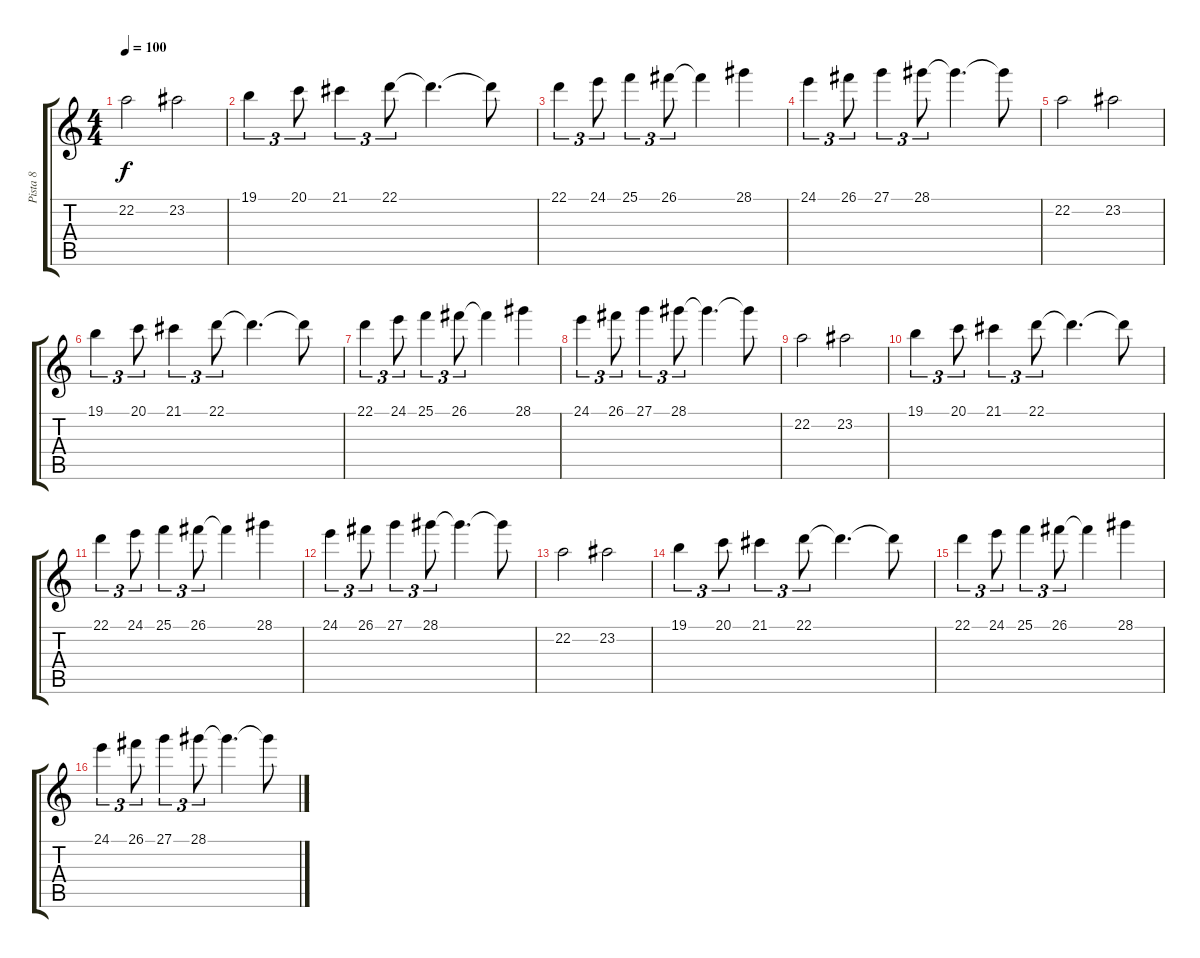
\track ("Pista 8" "Pista 8") {instrument drawbarorgan}
\staff {score tabs}
\tuning (E4 B3 G3 D3 A2 E2) {hide}
\ts (4 4)
\tempo 100
\clef g2
\ks c
22.2.2{dy f volume 12 balance 6 instrument rockorgan} 23.2.2 |
19.1.4{tu (3 2)} 20.1.8{tu (3 2)} 21.1.4{tu (3 2)} 22.1.8{tu (3 2)} 22.1{t}.4{d} 22.1{t}.8 |
22.1.4{tu (3 2)} 24.1.8{tu (3 2)} 25.1.4{tu (3 2)} 26.1.8{tu (3 2)} 26.1{t}.4 28.1.4 |
24.1.4{tu (3 2)} 26.1.8{tu (3 2)} 27.1.4{tu (3 2)} 28.1.8{tu (3 2)} 28.1{t}.4{d} 28.1{t}.8 |
22.2.2{volume 12 balance 6 instrument rockorgan} 23.2.2 |
19.1.4{tu (3 2)} 20.1.8{tu (3 2)} 21.1.4{tu (3 2)} 22.1.8{tu (3 2)} 22.1{t}.4{d} 22.1{t}.8 |
22.1.4{tu (3 2)} 24.1.8{tu (3 2)} 25.1.4{tu (3 2)} 26.1.8{tu (3 2)} 26.1{t}.4 28.1.4 |
24.1.4{tu (3 2)} 26.1.8{tu (3 2)} 27.1.4{tu (3 2)} 28.1.8{tu (3 2)} 28.1{t}.4{d} 28.1{t}.8 |
22.2.2{volume 12 balance 6 instrument rockorgan} 23.2.2 |
19.1.4{tu (3 2)} 20.1.8{tu (3 2)} 21.1.4{tu (3 2)} 22.1.8{tu (3 2)} 22.1{t}.4{d} 22.1{t}.8 |
22.1.4{tu (3 2)} 24.1.8{tu (3 2)} 25.1.4{tu (3 2)} 26.1.8{tu (3 2)} 26.1{t}.4 28.1.4 |
24.1.4{tu (3 2)} 26.1.8{tu (3 2)} 27.1.4{tu (3 2)} 28.1.8{tu (3 2)} 28.1{t}.4{d} 28.1{t}.8 |
22.2.2{volume 12 balance 6 instrument rockorgan} 23.2.2 |
19.1.4{tu (3 2)} 20.1.8{tu (3 2)} 21.1.4{tu (3 2)} 22.1.8{tu (3 2)} 22.1{t}.4{d} 22.1{t}.8 |
22.1.4{tu (3 2)} 24.1.8{tu (3 2)} 25.1.4{tu (3 2)} 26.1.8{tu (3 2)} 26.1{t}.4 28.1.4 |
24.1.4{tu (3 2)} 26.1.8{tu (3 2)} 27.1.4{tu (3 2)} 28.1.8{tu (3 2) volume 10 balance 7} 28.1{t}.4{d} 28.1{t}.8
